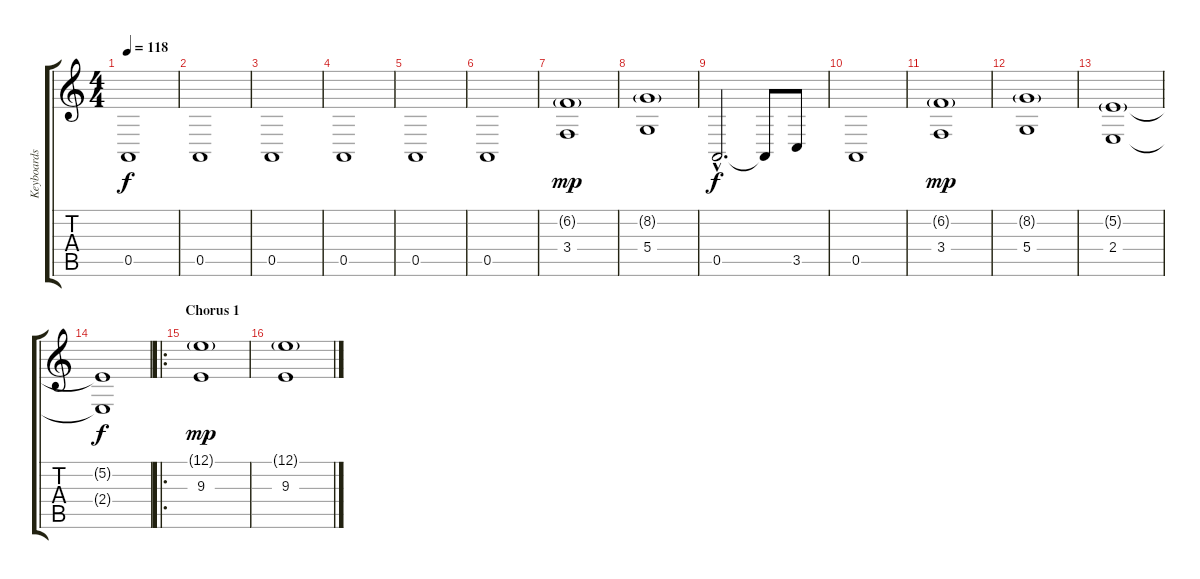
\track ("Keyboards" "Keyboards") {instrument stringensemble1}
\staff {score tabs}
\tuning (E4 B3 G3 D3 A2 E2) {hide}
\ts (4 4)
\tempo 118
\clef g2
\ks c
0.5.1{dy f} |
0.5.1 |
0.5.1 |
0.5.1 |
0.5.1 |
0.5.1 |
(6.2{g} 3.4).1{dy mp} |
(8.2{g} 5.4).1 |
0.5{hac}.2{d dy f} 0.5{t}.8 3.5.8 |
0.5.1 |
(6.2{g} 3.4).1{dy mp} |
(8.2{g} 5.4).1 |
(5.2{g} 2.4).1 |
(5.2{t} 2.4{t}).1{dy f} |
\ro
\section ("" "Chorus 1")
(12.1{g} 9.3).1{dy mp} |
(12.1{g} 9.3).1
